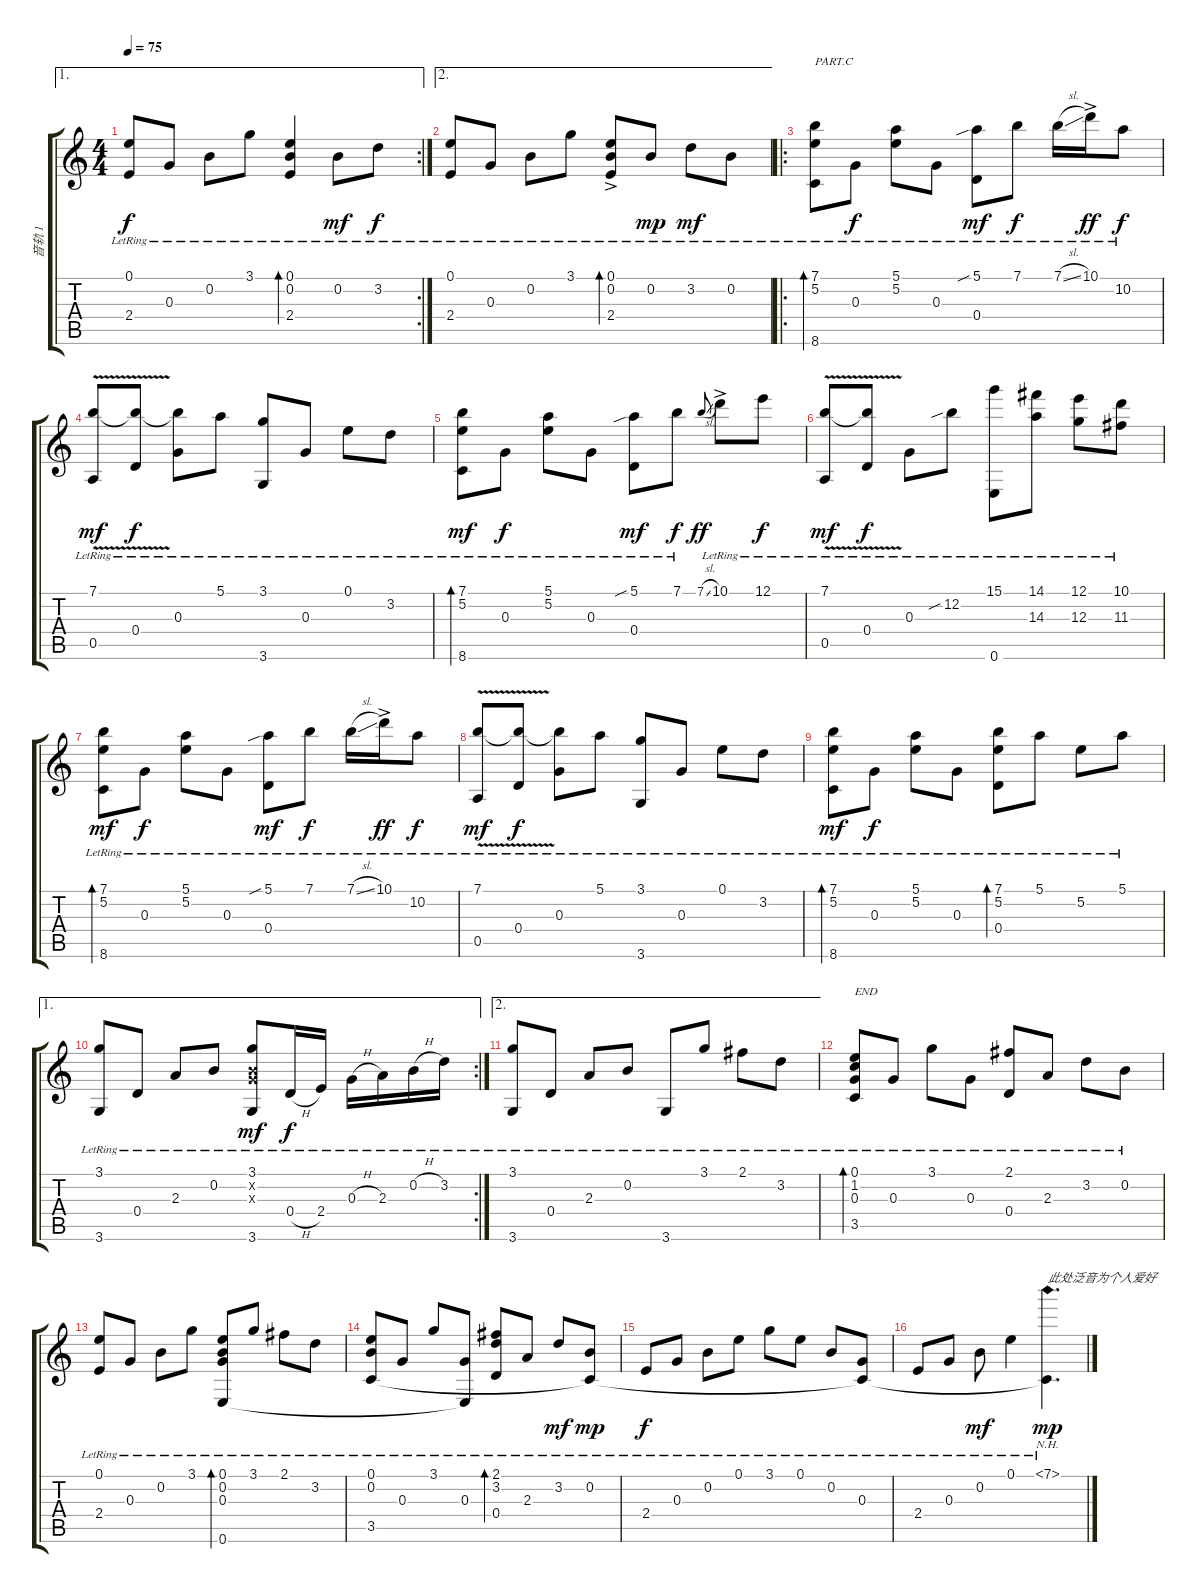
\track ("音轨 1" "音轨 1") {instrument acousticguitarnylon}
\staff {score tabs}
\tuning (E4 B3 G3 D3 A2 E2) {hide}
\ae 1
\rc 2
\ts (4 4)
\tempo 75
\clef g2
\ks c
(0.1{lr} 2.4{lr}).8{dy f} 0.3{lr}.8 0.2{lr}.8 3.1{lr}.8 (0.1{lr} 0.2{lr} 2.4{lr}).4{bd 240} 0.2{lr}.8{dy mf} 3.2{lr}.8{dy f} |
\ae 2
(0.1{lr} 2.4{lr}).8 0.3{lr}.8 0.2{lr}.8 3.1{lr}.8 (0.1{ac lr} 0.2{ac lr} 2.4{ac lr}).8{bd 480} 0.2{lr}.8{dy mp} 3.2{lr}.8{dy mf} 0.2{lr}.8 |
\ro
(7.1{lr} 5.2{lr} 8.6{lr}).8{bd 240 txt "PART.C"} 0.3{lr}.8{dy f} (5.1{lr} 5.2{lr}).8 0.3{lr}.8 (5.1{sib lr} 0.4{lr}).8{dy mf} 7.1{lr}.8{dy f} 7.1{sl lr}.16 10.1{ac lr}.16{dy ff} 10.2{lr}.8{dy f} |
(7.1{v lr} 0.5{lr}).8{dy mf} (7.1{t} 0.4{lr}).8{dy f} (7.1{t} 0.3{lr}).8 5.1{lr}.8 (3.1{lr} 3.6{lr}).8 0.3{lr}.8 0.1{lr}.8 3.2{lr}.8 |
(7.1{lr} 5.2{lr} 8.6{lr}).8{bd 240 dy mf} 0.3{lr}.8{dy f} (5.1{lr} 5.2{lr}).8 0.3{lr}.8 (5.1{sib lr} 0.4{lr}).8{dy mf} 7.1{lr}.8{dy f} 7.1{sl}.8{gr onbeat dy ff} 10.1{ac lr}.8 12.1{lr}.8{dy f} |
(7.1{v lr} 0.5{lr}).8{dy mf} (7.1{t} 0.4{lr}).8{dy f} 0.3{lr}.8 12.2{sib lr}.8 (15.1{lr} 0.6{lr}).8 (14.1{lr} 14.3{lr}).8 (12.1{lr} 12.3{lr}).8 (10.1{lr} 11.3{lr}).8 |
(7.1{lr} 5.2{lr} 8.6{lr}).8{bd 240 dy mf} 0.3{lr}.8{dy f} (5.1{lr} 5.2{lr}).8 0.3{lr}.8 (5.1{sib lr} 0.4{lr}).8{dy mf} 7.1{lr}.8{dy f} 7.1{sl lr}.16 10.1{ac lr}.16{dy ff} 10.2{lr}.8{dy f} |
(7.1{v lr} 0.5{lr}).8{dy mf} (7.1{t} 0.4{lr}).8{dy f} (7.1{t} 0.3{lr}).8 5.1{lr}.8 (3.1{lr} 3.6{lr}).8 0.3{lr}.8 0.1{lr}.8 3.2{lr}.8 |
(7.1{lr} 5.2{lr} 8.6{lr}).8{bd 240 dy mf} 0.3{lr}.8{dy f} (5.1{lr} 5.2{lr}).8 0.3{lr}.8 (7.1{lr} 5.2{lr} 0.4{lr}).8{bd 240} 5.1{lr}.8 5.2{lr}.8 5.1{lr}.8 |
\ae 1
\rc 2
(3.1{lr} 3.6{lr}).8 0.4{lr}.8 2.3{lr}.8 0.2{lr}.8 (3.1{lr} 0.2{x} 0.3{x} 3.6{lr}).8{dy mf} 0.4{h lr}.16{dy f} 2.4{lr}.16 0.3{h lr}.16 2.3{lr}.16 0.2{h lr}.16 3.2{lr}.16 |
\ae 2
(3.1{lr} 3.6{lr}).8 0.4{lr}.8 2.3{lr}.8 0.2{lr}.8 3.6{lr}.8 3.1{lr}.8 2.1{lr}.8 3.2{lr}.8 |
(0.1{lr} 1.2{lr} 0.3{lr} 3.5{lr}).8{bd 240 txt "END"} 0.3{lr}.8 3.1{lr}.8 0.3{lr}.8 (2.1{lr} 0.4{lr}).8 2.3{lr}.8 3.2{lr}.8 0.2{lr}.8 |
(0.1{lr} 2.4{lr}).8 0.3{lr}.8 0.2{lr}.8 3.1{lr}.8 (0.1{lr} 0.2{lr} 0.3{lr} 0.6{lr}).8{bd 120} 3.1{lr}.8 2.1{lr}.8 3.2{lr}.8 |
(0.1{lr} 0.2{lr} 3.5{lr}).8 0.3{lr}.8 3.1{lr}.8 (0.3{lr} 0.6{t}).8 (2.1{lr} 3.2{lr} 0.4{lr}).8{bd 480} 2.3{lr}.8 3.2{lr}.8{dy mf} (0.2{lr} 3.5{t}).8{dy mp} |
2.4{lr}.8{dy f} 0.3{lr}.8 0.2{lr}.8 0.1{lr}.8 3.1{lr}.8 0.1{lr}.8 0.2{lr}.8 (0.3{lr} 3.5{t}).8 |
2.4{lr}.8 0.3{lr}.8 0.2{lr}.8{dy mf} 0.1{lr}.4 (7.1{nh lr} 3.5{t}).4{d txt "此处泛音为个人爱好" dy mp}
